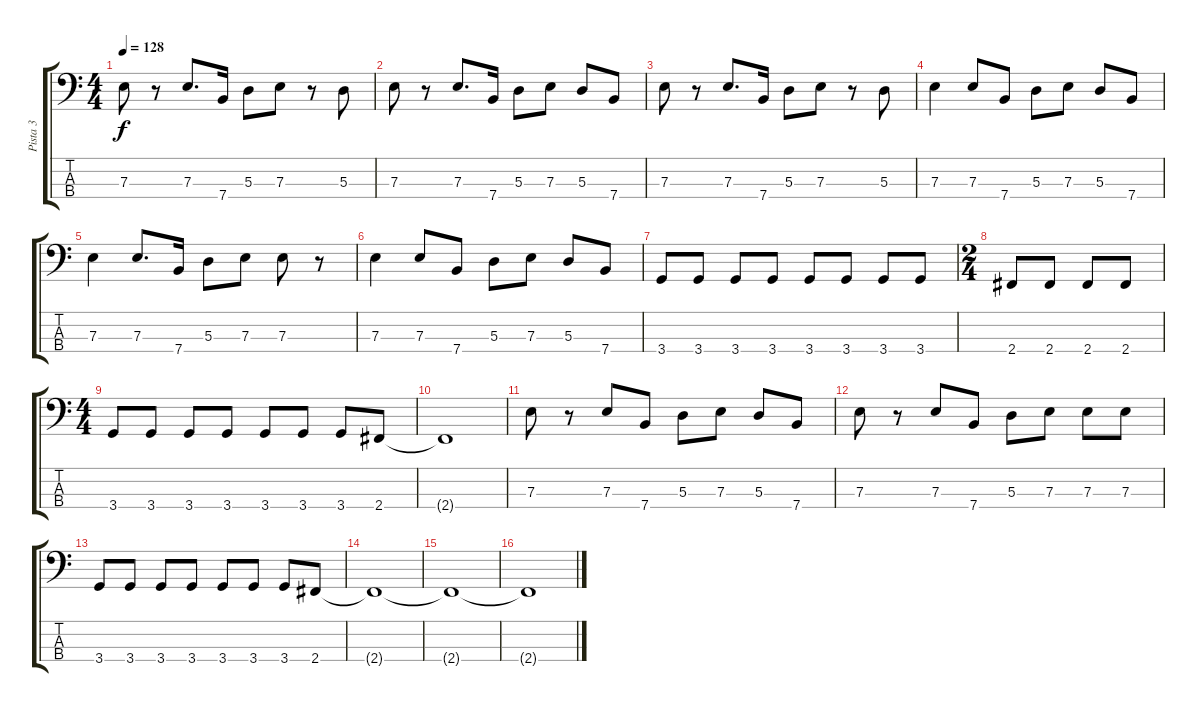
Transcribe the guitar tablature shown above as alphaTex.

\track ("Pista 3" "Pista 3") {instrument electricbassfinger}
\staff {score tabs}
\tuning (G2 D2 A1 E1) {hide}
\ts (4 4)
\tempo 128
\clef f4
\ks c
7.3.8{dy f} r.8 7.3.8{d} 7.4.16 5.3.8 7.3.8 r.8 5.3.8 |
7.3.8 r.8 7.3.8{d} 7.4.16 5.3.8 7.3.8 5.3.8 7.4.8 |
7.3.8 r.8 7.3.8{d} 7.4.16 5.3.8 7.3.8 r.8 5.3.8 |
7.3.4 7.3.8 7.4.8 5.3.8 7.3.8 5.3.8 7.4.8 |
7.3.4 7.3.8{d} 7.4.16 5.3.8 7.3.8 7.3.8 r.8 |
7.3.4 7.3.8 7.4.8 5.3.8 7.3.8 5.3.8 7.4.8 |
3.4.8 3.4.8 3.4.8 3.4.8 3.4.8 3.4.8 3.4.8 3.4.8 |
\ts (2 4)
2.4.8 2.4.8 2.4.8 2.4.8 |
\ts (4 4)
3.4.8 3.4.8 3.4.8 3.4.8 3.4.8 3.4.8 3.4.8 2.4.8 |
2.4{t}.1 |
7.3.8 r.8 7.3.8 7.4.8 5.3.8 7.3.8 5.3.8 7.4.8 |
7.3.8 r.8 7.3.8 7.4.8 5.3.8 7.3.8 7.3.8 7.3.8 |
3.4.8 3.4.8 3.4.8 3.4.8 3.4.8 3.4.8 3.4.8 2.4.8 |
2.4{t}.1 |
2.4{t}.1 |
2.4{t}.1
